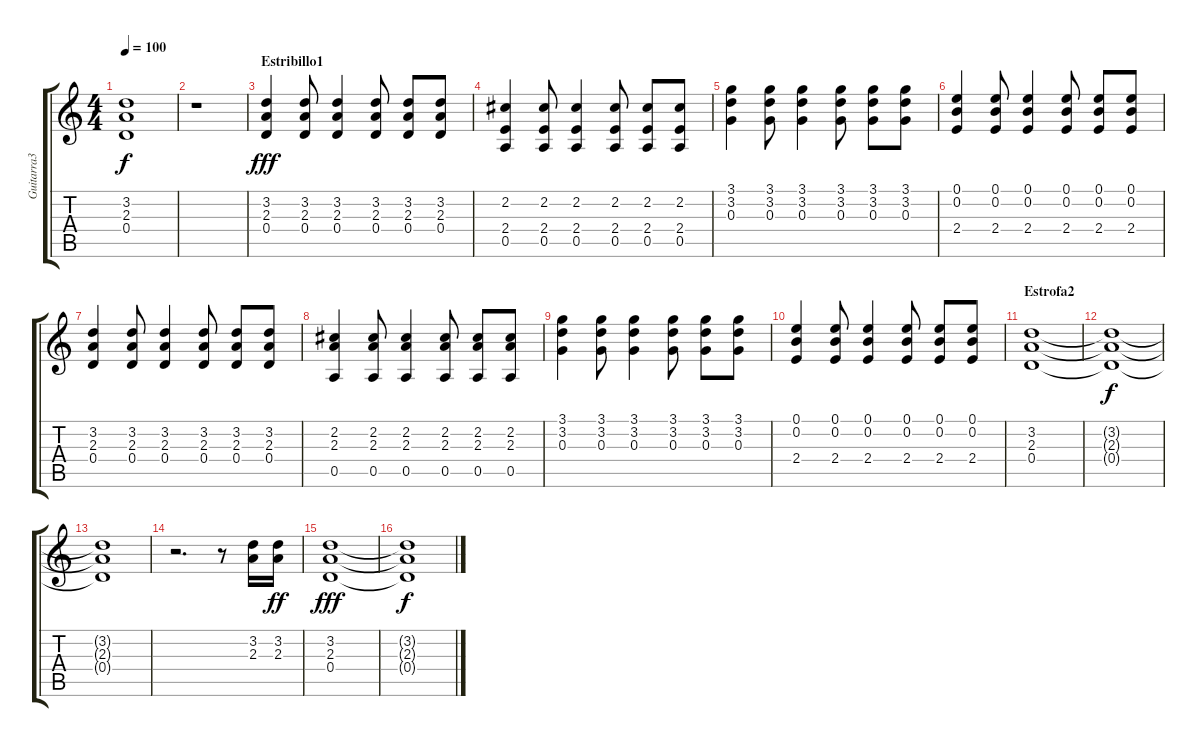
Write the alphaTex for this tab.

\track ("Guitarra3" "Guitarra3") {instrument distortionguitar}
\staff {score tabs}
\tuning (E4 B3 G3 D3 A2 E2) {hide}
\ts (4 4)
\tempo 100
\clef g2
\ks c
(3.2{t} 2.3{t} 0.4{t}).1{dy f} |
r.1 |
\section ("" "Estribillo1")
(3.2 2.3 0.4).4{dy fff volume 7} (3.2 2.3 0.4).8 (3.2 2.3 0.4).4 (3.2 2.3 0.4).8 (3.2 2.3 0.4).8 (3.2 2.3 0.4).8 |
(2.2 2.4 0.5).4 (2.2 2.4 0.5).8 (2.2 2.4 0.5).4 (2.2 2.4 0.5).8 (2.2 2.4 0.5).8 (2.2 2.4 0.5).8 |
(3.1 3.2 0.3).4 (3.1 3.2 0.3).8 (3.1 3.2 0.3).4 (3.1 3.2 0.3).8 (3.1 3.2 0.3).8 (3.1 3.2 0.3).8 |
(0.1 0.2 2.4).4 (0.1 0.2 2.4).8 (0.1 0.2 2.4).4 (0.1 0.2 2.4).8 (0.1 0.2 2.4).8 (0.1 0.2 2.4).8 |
(3.2 2.3 0.4).4 (3.2 2.3 0.4).8 (3.2 2.3 0.4).4 (3.2 2.3 0.4).8 (3.2 2.3 0.4).8 (3.2 2.3 0.4).8 |
(2.2 2.3 0.5).4 (2.2 2.3 0.5).8 (2.2 2.3 0.5).4 (2.2 2.3 0.5).8 (2.2 2.3 0.5).8 (2.2 2.3 0.5).8 |
(3.1 3.2 0.3).4 (3.1 3.2 0.3).8 (3.1 3.2 0.3).4 (3.1 3.2 0.3).8 (3.1 3.2 0.3).8 (3.1 3.2 0.3).8 |
(0.1 0.2 2.4).4 (0.1 0.2 2.4).8 (0.1 0.2 2.4).4 (0.1 0.2 2.4).8 (0.1 0.2 2.4).8 (0.1 0.2 2.4).8 |
\section ("" "Estrofa2")
(3.2 2.3 0.4).1{volume 7} |
(3.2{t} 2.3{t} 0.4{t}).1{dy f} |
(3.2{t} 2.3{t} 0.4{t}).1 |
r.2{d} r.8 (3.2 2.3).16{volume 7} (3.2 2.3).16{dy ff} |
(3.2 2.3 0.4).1{dy fff} |
(3.2{t} 2.3{t} 0.4{t}).1{dy f}
